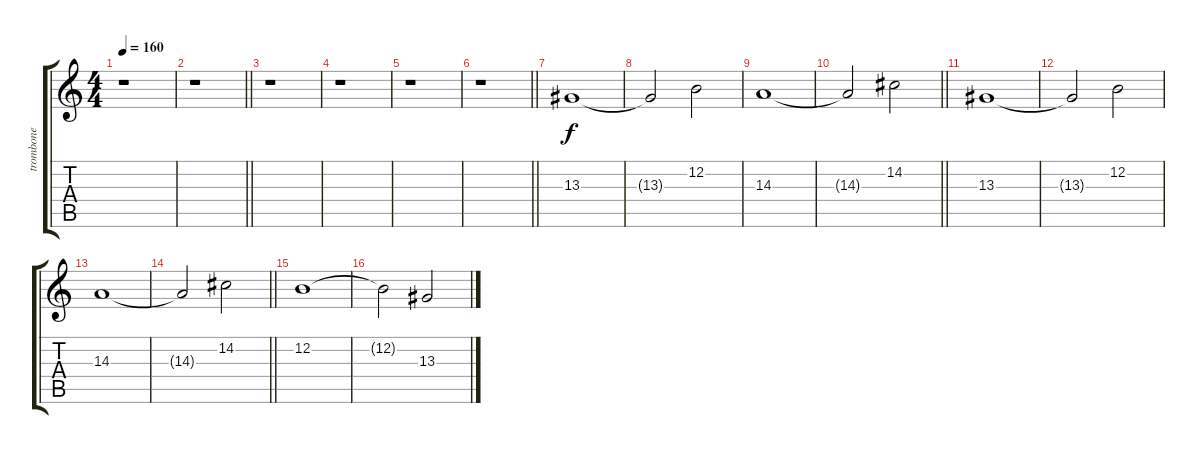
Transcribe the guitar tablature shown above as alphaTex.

\track ("trombone" "trombone") {instrument trombone}
\staff {score tabs}
\tuning (E4 B3 G3 D3 A2 E2) {hide}
\ts (4 4)
\tempo 160
\clef g2
\ks c
r.1{dy f} |
\barLineRight lightlight
r.1 |
r.1 |
r.1 |
r.1 |
\barLineRight lightlight
r.1 |
13.3.1 |
13.3{t}.2 12.2.2 |
14.3.1 |
\barLineRight lightlight
14.3{t}.2 14.2.2 |
13.3.1 |
13.3{t}.2 12.2.2 |
14.3.1 |
\barLineRight lightlight
14.3{t}.2 14.2.2 |
12.2.1 |
12.2{t}.2 13.3.2
